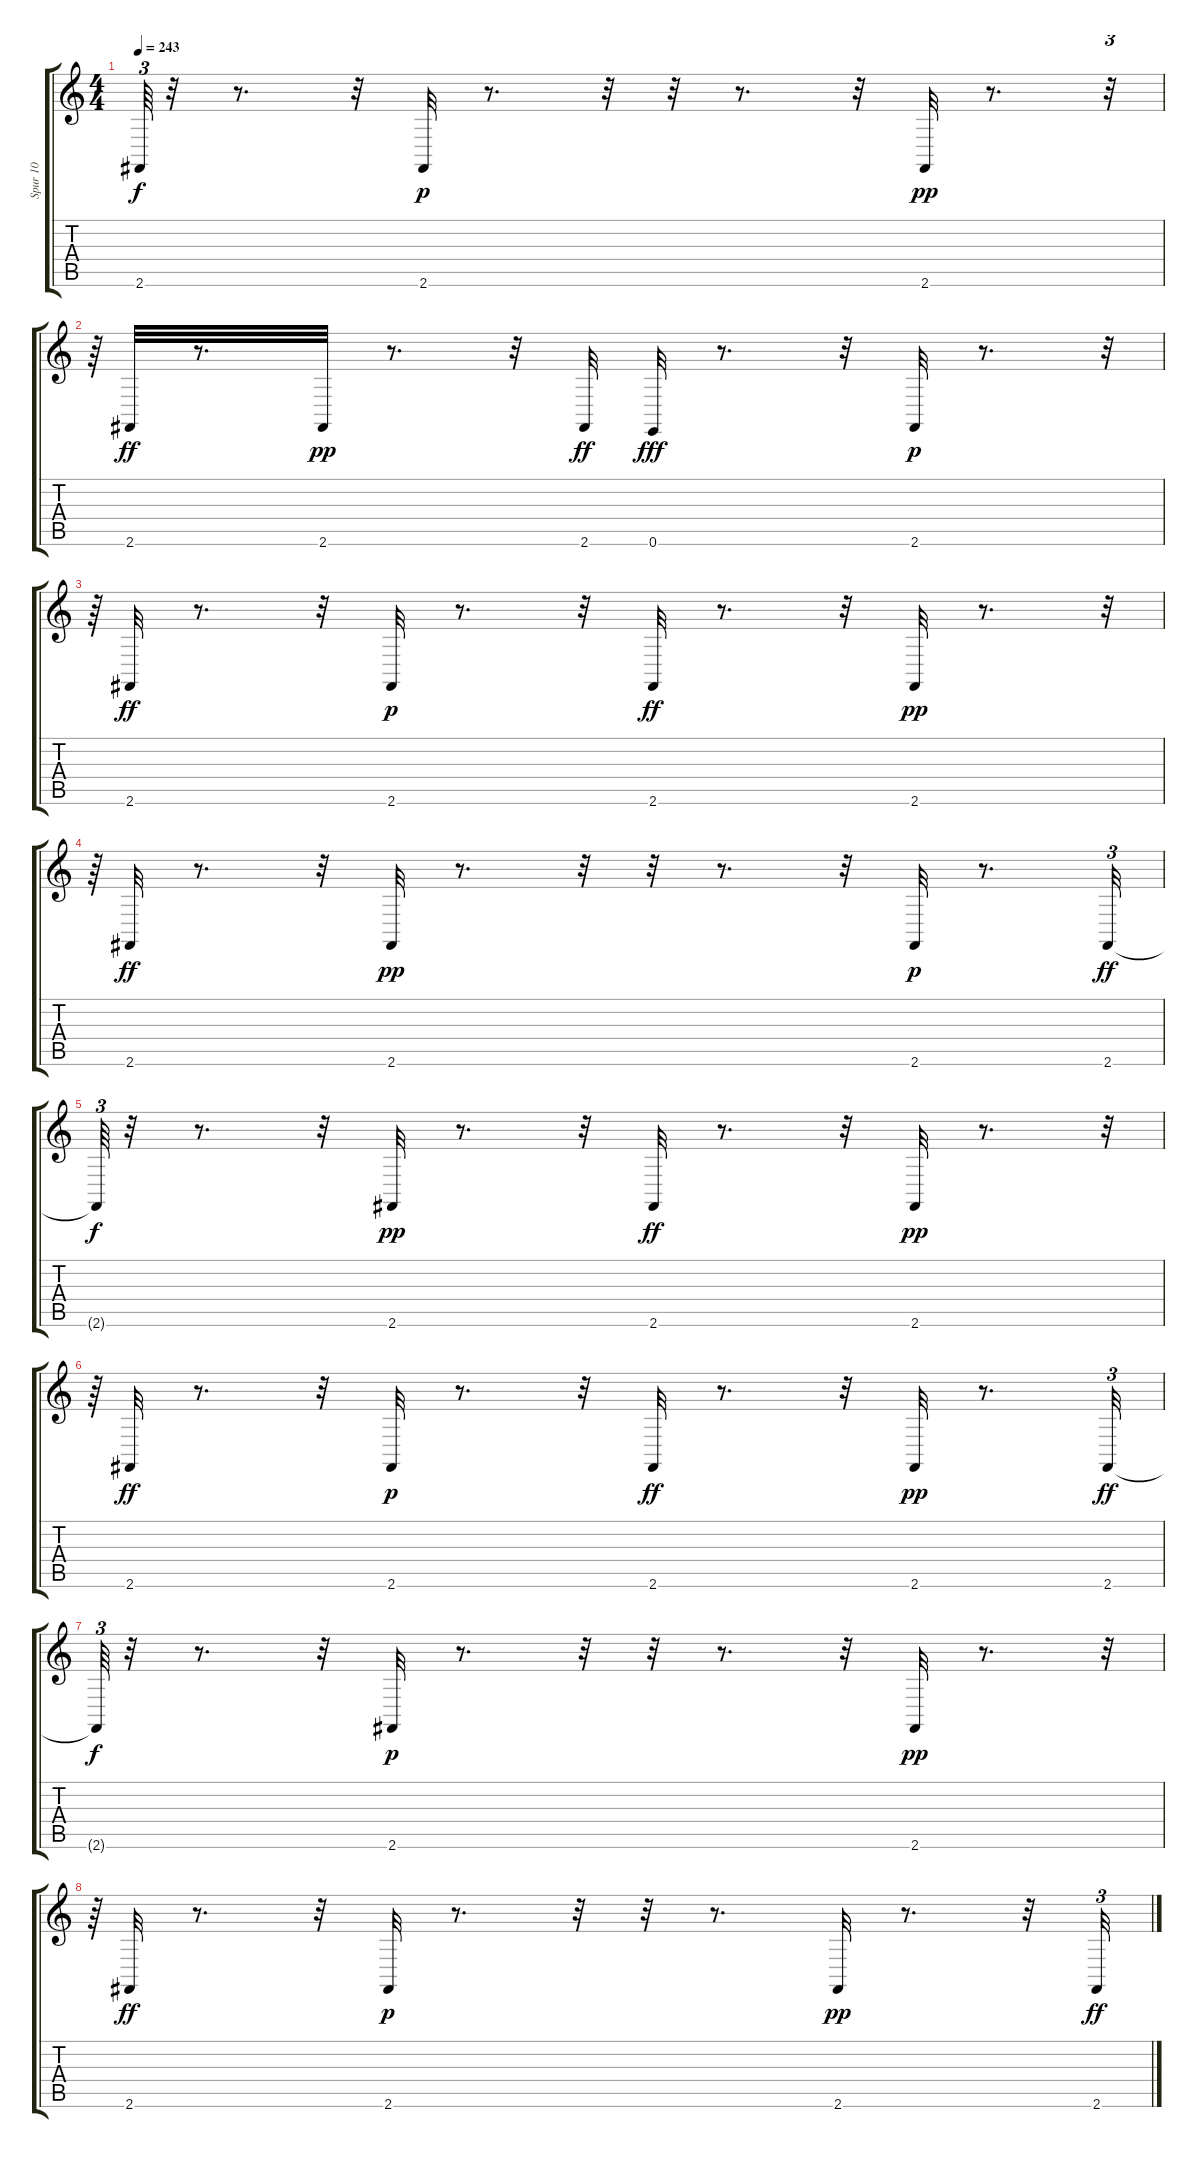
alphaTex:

\track ("Spur 10" "Spur 10") {instrument acousticgrandpiano}
\staff {score tabs}
\tuning (E4 B3 G3 D3 A2 E2) {hide}
\ts (4 4)
\tempo 243
\clef g2
\ks c
2.6{t}.64{tu (3 2) dy f} r.32 r.8{d} r.32 2.6.32{dy p} r.8{d} r.32 r.32 r.8{d} r.32 2.6.32{dy pp} r.8{d} r.32{tu (3 2)} |
r.64{tu (3 2)} 2.6.32{dy ff} r.8{d} 2.6.32{dy pp} r.8{d} r.32 2.6.32{dy ff} 0.6.32{dy fff} r.8{d} r.32 2.6.32{dy p} r.8{d} r.32{tu (3 2)} |
r.64{tu (3 2)} 2.6.32{dy ff} r.8{d} r.32 2.6.32{dy p} r.8{d} r.32 2.6.32{dy ff} r.8{d} r.32 2.6.32{dy pp} r.8{d} r.32{tu (3 2)} |
r.64{tu (3 2)} 2.6.32{dy ff} r.8{d} r.32 2.6.32{dy pp} r.8{d} r.32 r.32 r.8{d} r.32 2.6.32{dy p} r.8{d} 2.6.32{tu (3 2) dy ff} |
2.6{t}.64{tu (3 2) dy f} r.32 r.8{d} r.32 2.6.32{dy pp} r.8{d} r.32 2.6.32{dy ff} r.8{d} r.32 2.6.32{dy pp} r.8{d} r.32{tu (3 2)} |
r.64{tu (3 2)} 2.6.32{dy ff} r.8{d} r.32 2.6.32{dy p} r.8{d} r.32 2.6.32{dy ff} r.8{d} r.32 2.6.32{dy pp} r.8{d} 2.6.32{tu (3 2) dy ff} |
2.6{t}.64{tu (3 2) dy f} r.32 r.8{d} r.32 2.6.32{dy p} r.8{d} r.32 r.32 r.8{d} r.32 2.6.32{dy pp} r.8{d} r.32{tu (3 2)} |
r.64{tu (3 2)} 2.6.32{dy ff} r.8{d} r.32 2.6.32{dy p} r.8{d} r.32 r.32 r.8{d} 2.6.32{dy pp} r.8{d} r.32 2.6.32{tu (3 2) dy ff}
